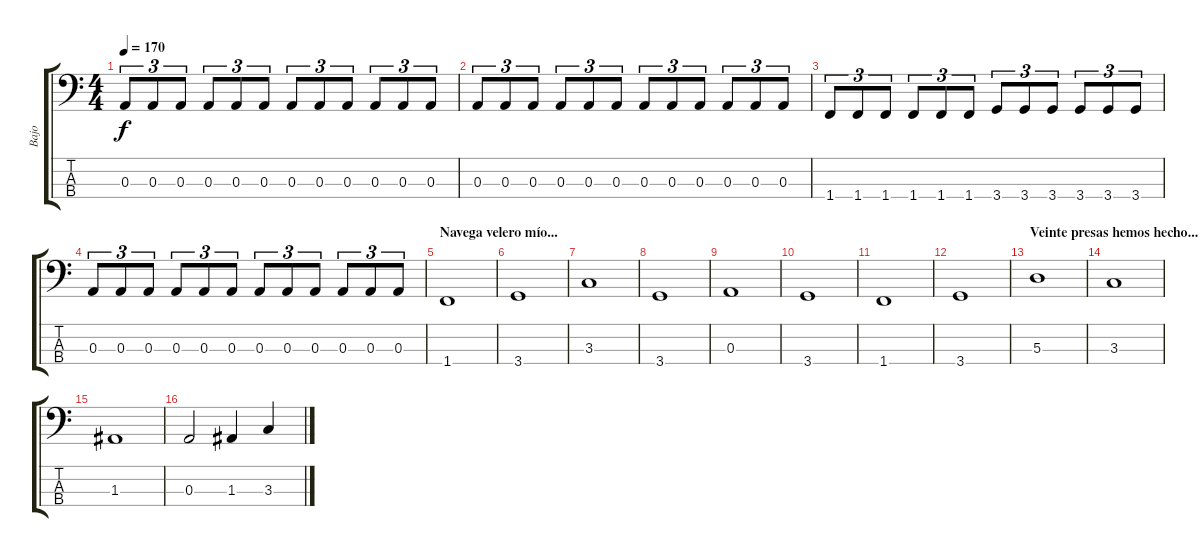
\track ("Bajo" "Bajo") {instrument electricbassfinger}
\staff {score tabs}
\tuning (G2 D2 A1 E1) {hide}
\ts (4 4)
\tempo 170
\clef f4
\ks c
0.3.8{tu (3 2) dy f} 0.3.8{tu (3 2)} 0.3.8{tu (3 2)} 0.3.8{tu (3 2)} 0.3.8{tu (3 2)} 0.3.8{tu (3 2)} 0.3.8{tu (3 2)} 0.3.8{tu (3 2)} 0.3.8{tu (3 2)} 0.3.8{tu (3 2)} 0.3.8{tu (3 2)} 0.3.8{tu (3 2)} |
0.3.8{tu (3 2)} 0.3.8{tu (3 2)} 0.3.8{tu (3 2)} 0.3.8{tu (3 2)} 0.3.8{tu (3 2)} 0.3.8{tu (3 2)} 0.3.8{tu (3 2)} 0.3.8{tu (3 2)} 0.3.8{tu (3 2)} 0.3.8{tu (3 2)} 0.3.8{tu (3 2)} 0.3.8{tu (3 2)} |
1.4.8{tu (3 2)} 1.4.8{tu (3 2)} 1.4.8{tu (3 2)} 1.4.8{tu (3 2)} 1.4.8{tu (3 2)} 1.4.8{tu (3 2)} 3.4.8{tu (3 2)} 3.4.8{tu (3 2)} 3.4.8{tu (3 2)} 3.4.8{tu (3 2)} 3.4.8{tu (3 2)} 3.4.8{tu (3 2)} |
0.3.8{tu (3 2)} 0.3.8{tu (3 2)} 0.3.8{tu (3 2)} 0.3.8{tu (3 2)} 0.3.8{tu (3 2)} 0.3.8{tu (3 2)} 0.3.8{tu (3 2)} 0.3.8{tu (3 2)} 0.3.8{tu (3 2)} 0.3.8{tu (3 2)} 0.3.8{tu (3 2)} 0.3.8{tu (3 2)} |
\section ("" "Navega velero mío...")
1.4.1 |
3.4.1 |
3.3.1 |
3.4.1 |
0.3.1 |
3.4.1 |
1.4.1 |
3.4.1 |
\section ("" "Veinte presas hemos hecho...")
5.3.1 |
3.3.1 |
1.3.1 |
0.3.2 1.3.4 3.3.4
